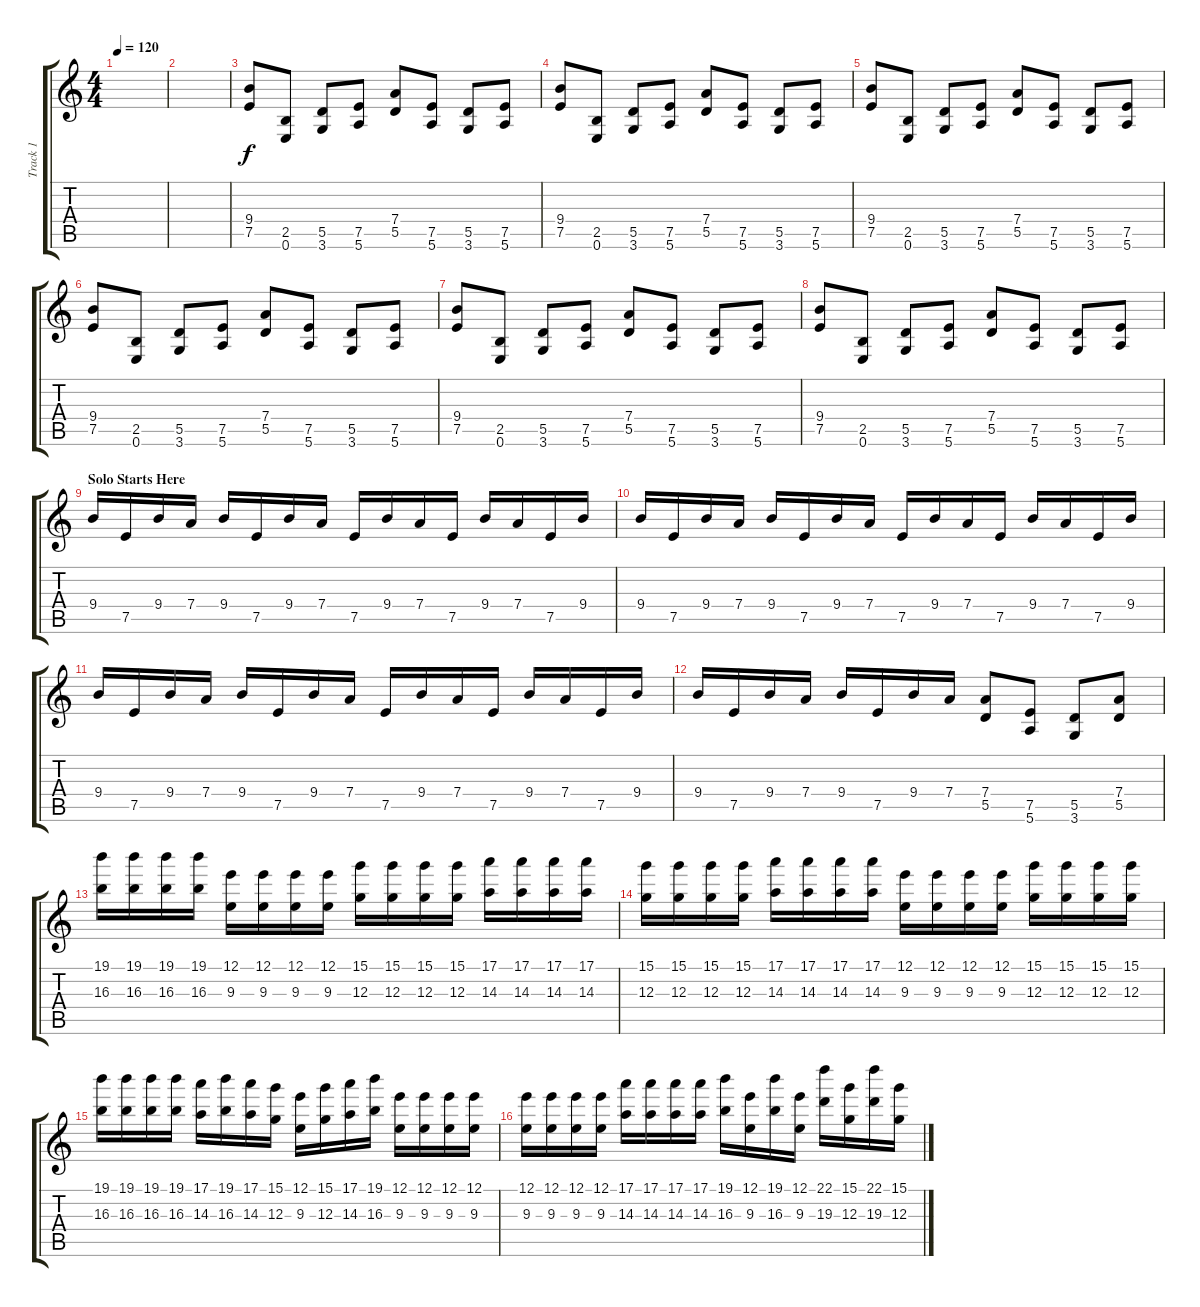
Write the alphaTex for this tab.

\track ("Track 1" "Track 1") {instrument distortionguitar}
\staff {score tabs}
\tuning (E4 B3 G3 D3 A2 E2) {hide}
\ts (4 4)
\tempo 120
\clef g2
\ks c
|
|
(9.4 7.5).8{volume 13} (2.5 0.6).8 (5.5 3.6).8 (7.5 5.6).8 (7.4 5.5).8 (7.5 5.6).8 (5.5 3.6).8 (7.5 5.6).8 |
(9.4 7.5).8 (2.5 0.6).8 (5.5 3.6).8 (7.5 5.6).8 (7.4 5.5).8 (7.5 5.6).8 (5.5 3.6).8 (7.5 5.6).8 |
(9.4 7.5).8 (2.5 0.6).8 (5.5 3.6).8 (7.5 5.6).8 (7.4 5.5).8 (7.5 5.6).8 (5.5 3.6).8 (7.5 5.6).8 |
(9.4 7.5).8 (2.5 0.6).8 (5.5 3.6).8 (7.5 5.6).8 (7.4 5.5).8 (7.5 5.6).8 (5.5 3.6).8 (7.5 5.6).8 |
(9.4 7.5).8 (2.5 0.6).8 (5.5 3.6).8 (7.5 5.6).8 (7.4 5.5).8 (7.5 5.6).8 (5.5 3.6).8 (7.5 5.6).8 |
(9.4 7.5).8 (2.5 0.6).8 (5.5 3.6).8 (7.5 5.6).8 (7.4 5.5).8 (7.5 5.6).8 (5.5 3.6).8 (7.5 5.6).8 |
\section ("" "Solo Starts Here")
9.4.16 7.5.16 9.4.16 7.4.16 9.4.16 7.5.16 9.4.16 7.4.16 7.5.16 9.4.16 7.4.16 7.5.16 9.4.16 7.4.16 7.5.16 9.4.16 |
9.4.16 7.5.16 9.4.16 7.4.16 9.4.16 7.5.16 9.4.16 7.4.16 7.5.16 9.4.16 7.4.16 7.5.16 9.4.16 7.4.16 7.5.16 9.4.16 |
9.4.16 7.5.16 9.4.16 7.4.16 9.4.16 7.5.16 9.4.16 7.4.16 7.5.16 9.4.16 7.4.16 7.5.16 9.4.16 7.4.16 7.5.16 9.4.16 |
9.4.16 7.5.16 9.4.16 7.4.16 9.4.16 7.5.16 9.4.16 7.4.16 (7.4 5.5).8 (7.5 5.6).8 (5.5 3.6).8 (7.4 5.5).8 |
(19.1 16.3).16 (19.1 16.3).16 (19.1 16.3).16 (19.1 16.3).16 (12.1 9.3).16 (12.1 9.3).16 (12.1 9.3).16 (12.1 9.3).16 (15.1 12.3).16 (15.1 12.3).16 (15.1 12.3).16 (15.1 12.3).16 (17.1 14.3).16 (17.1 14.3).16 (17.1 14.3).16 (17.1 14.3).16 |
(15.1 12.3).16 (15.1 12.3).16 (15.1 12.3).16 (15.1 12.3).16 (17.1 14.3).16 (17.1 14.3).16 (17.1 14.3).16 (17.1 14.3).16 (12.1 9.3).16 (12.1 9.3).16 (12.1 9.3).16 (12.1 9.3).16 (15.1 12.3).16 (15.1 12.3).16 (15.1 12.3).16 (15.1 12.3).16 |
(19.1 16.3).16 (19.1 16.3).16 (19.1 16.3).16 (19.1 16.3).16 (17.1 14.3).16 (19.1 16.3).16 (17.1 14.3).16 (15.1 12.3).16 (12.1 9.3).16 (15.1 12.3).16 (17.1 14.3).16 (19.1 16.3).16 (12.1 9.3).16 (12.1 9.3).16 (12.1 9.3).16 (12.1 9.3).16 |
(12.1 9.3).16 (12.1 9.3).16 (12.1 9.3).16 (12.1 9.3).16 (17.1 14.3).16 (17.1 14.3).16 (17.1 14.3).16 (17.1 14.3).16 (19.1 16.3).16 (12.1 9.3).16 (19.1 16.3).16 (12.1 9.3).16 (22.1 19.3).16 (15.1 12.3).16 (22.1 19.3).16 (15.1 12.3).16
